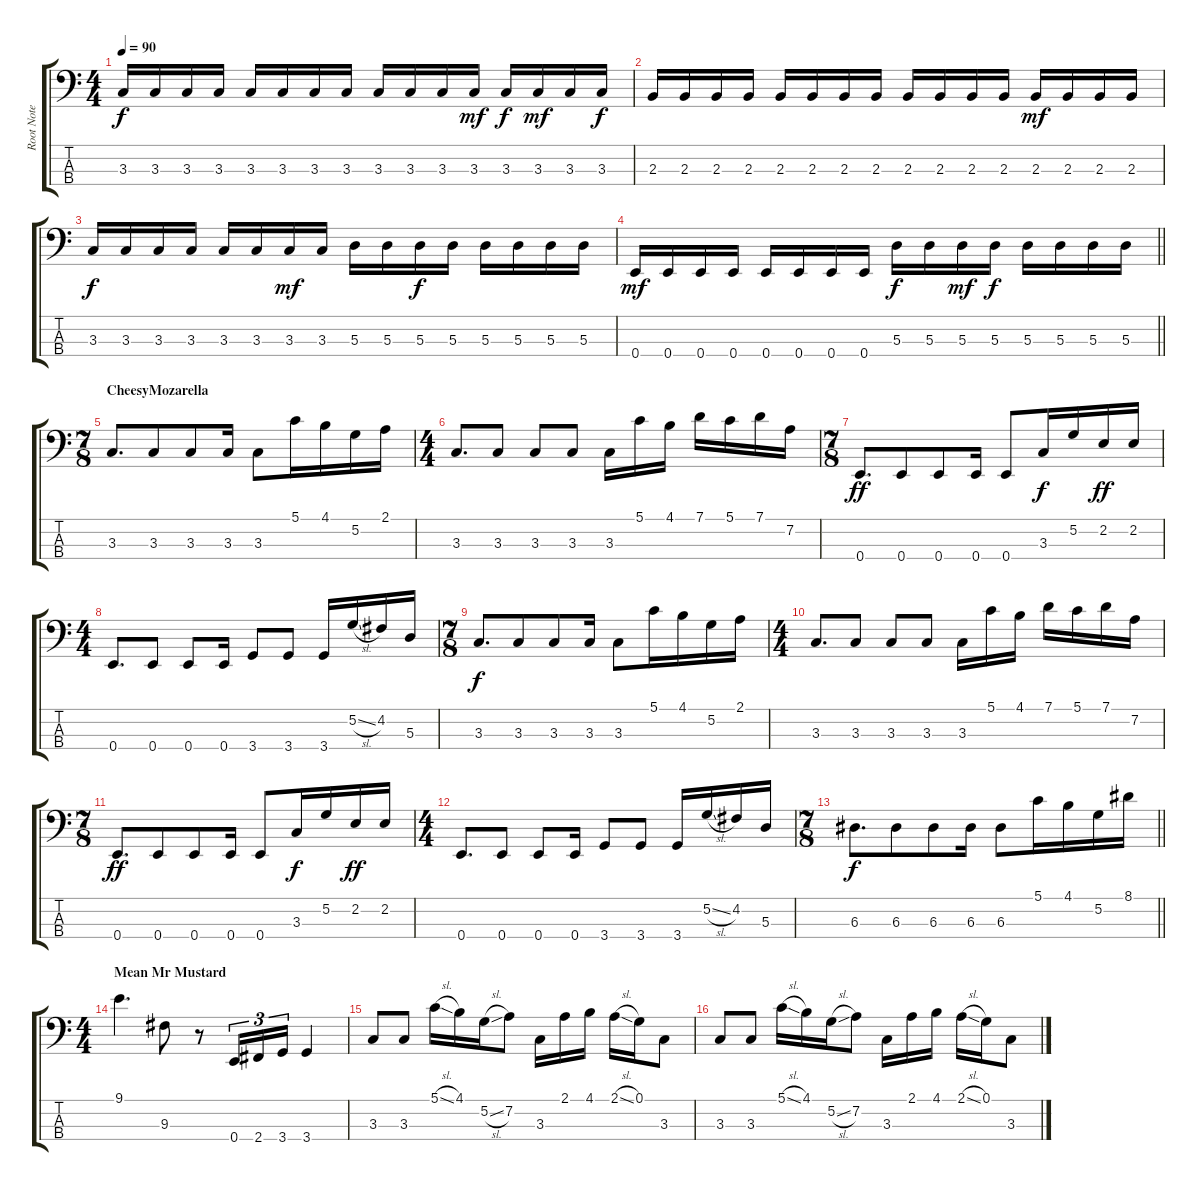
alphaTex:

\track ("Root Note Maniac" "Root Note ") {instrument electricbassfinger}
\staff {score tabs}
\tuning (G2 D2 A1 E1) {hide}
\ts (4 4)
\tempo 90
\clef f4
\ks c
3.3.16{dy f} 3.3.16 3.3.16 3.3.16 3.3.16 3.3.16 3.3.16 3.3.16 3.3.16 3.3.16 3.3.16 3.3.16{dy mf} 3.3.16{dy f} 3.3.16{dy mf} 3.3.16 3.3.16{dy f} |
2.3.16 2.3.16 2.3.16 2.3.16 2.3.16 2.3.16 2.3.16 2.3.16 2.3.16 2.3.16 2.3.16 2.3.16 2.3.16{dy mf} 2.3.16 2.3.16 2.3.16 |
3.3.16{dy f} 3.3.16 3.3.16 3.3.16 3.3.16 3.3.16 3.3.16{dy mf} 3.3.16 5.3.16 5.3.16 5.3.16{dy f} 5.3.16 5.3.16 5.3.16 5.3.16 5.3.16 |
\barLineRight lightlight
0.4.16{dy mf} 0.4.16 0.4.16 0.4.16 0.4.16 0.4.16 0.4.16 0.4.16 5.3.16{dy f} 5.3.16 5.3.16{dy mf} 5.3.16{dy f} 5.3.16 5.3.16 5.3.16 5.3.16 |
\ts (7 8)
\section ("" "CheesyMozarella")
3.3.8{d} 3.3.8 3.3.8 3.3.16 3.3.8 5.1.16 4.1.16 5.2.16 2.1.16 |
\ts (4 4)
3.3.8{d} 3.3.8 3.3.8 3.3.8 3.3.16 5.1.16 4.1.16 7.1.16 5.1.16 7.1.16 7.2.16 |
\ts (7 8)
0.4.8{d dy ff} 0.4.8 0.4.8 0.4.16 0.4.8 3.3.16{dy f} 5.2.16 2.2.16{dy ff} 2.2.16 |
\ts (4 4)
0.4.8{d} 0.4.8 0.4.8 0.4.16 3.4.8 3.4.8 3.4.16 5.2{sl}.16 4.2.16 5.3.16 |
\ts (7 8)
3.3.8{d dy f} 3.3.8 3.3.8 3.3.16 3.3.8 5.1.16 4.1.16 5.2.16 2.1.16 |
\ts (4 4)
3.3.8{d} 3.3.8 3.3.8 3.3.8 3.3.16 5.1.16 4.1.16 7.1.16 5.1.16 7.1.16 7.2.16 |
\ts (7 8)
0.4.8{d dy ff} 0.4.8 0.4.8 0.4.16 0.4.8 3.3.16{dy f} 5.2.16 2.2.16{dy ff} 2.2.16 |
\ts (4 4)
0.4.8{d} 0.4.8 0.4.8 0.4.16 3.4.8 3.4.8 3.4.16 5.2{sl}.16 4.2.16 5.3.16 |
\ts (7 8)
\barLineRight lightlight
6.3.8{d dy f} 6.3.8 6.3.8 6.3.16 6.3.8 5.1.16 4.1.16 5.2.16 8.1.16 |
\ts (4 4)
\section ("" "Mean Mr Mustard")
9.1.4{d} 9.3.8 r.8 0.4.16{tu (3 2)} 2.4.16{tu (3 2)} 3.4.16{tu (3 2)} 3.4.4 |
3.3.8 3.3.8 5.1{sl}.16 4.1.16 5.2{sl}.16 7.2.8 3.3.16 2.1.16 4.1.16 2.1{sl}.16 0.1.16 3.3.8 |
3.3.8 3.3.8 5.1{sl}.16 4.1.16 5.2{sl}.16 7.2.8 3.3.16 2.1.16 4.1.16 2.1{sl}.16 0.1.16 3.3.8
